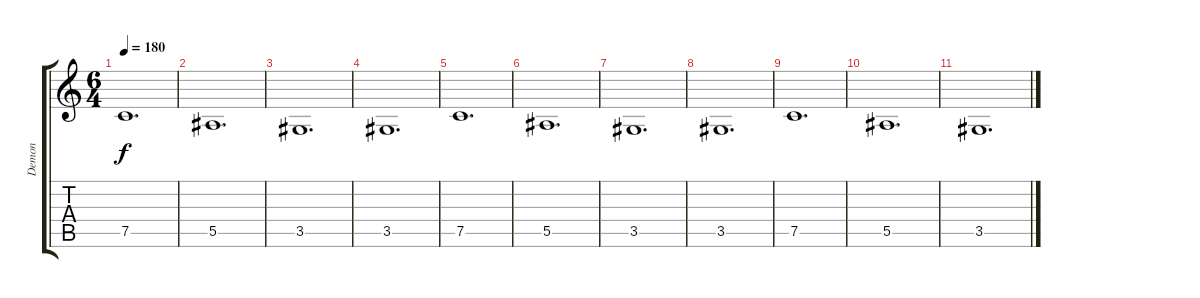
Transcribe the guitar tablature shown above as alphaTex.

\track ("Demon" "Demon") {instrument distortionguitar}
\staff {score tabs}
\tuning (C4 G3 Eb3 Bb2 F2 C2) {hide}
\ts (6 4)
\tempo 180
\clef g2
\ks c
7.5.1{d dy f instrument electricguitarjazz} |
5.5.1{d} |
3.5.1{d} |
3.5.1{d instrument electricguitarjazz} |
7.5.1{d instrument electricguitarjazz} |
5.5.1{d} |
3.5.1{d} |
3.5.1{d instrument electricguitarjazz} |
7.5.1{d instrument electricguitarjazz} |
5.5.1{d} |
3.5.1{d}
